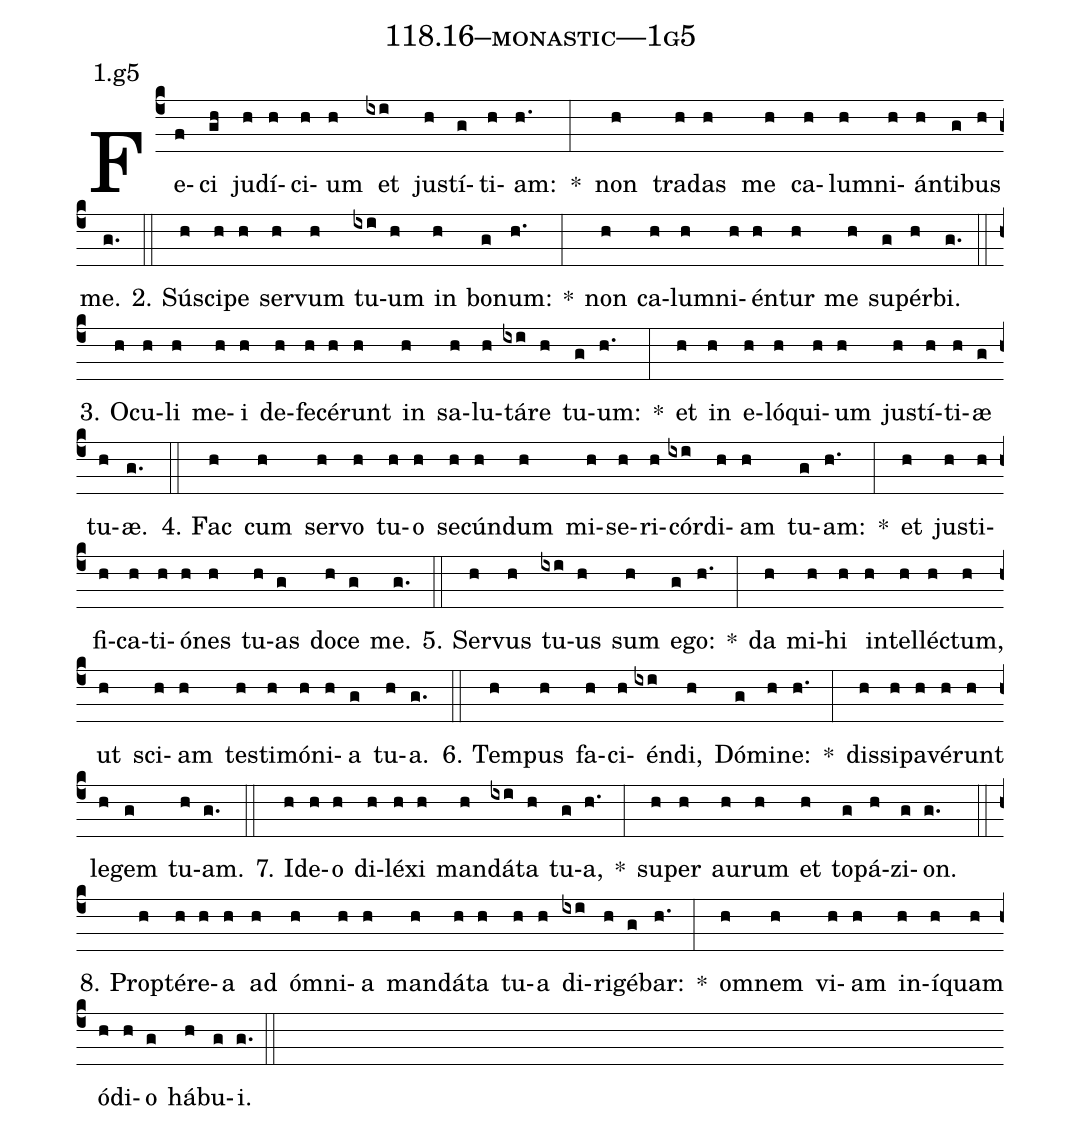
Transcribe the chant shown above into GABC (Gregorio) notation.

name: 118.16--monastic---1g5;
annotation: 1.g5;
%%
(c4)Fe(f)ci(gh) ju(h)dí(h)ci(h)um(h) et(ixi) jus(h)tí(g)ti(h)am:(h.) *(:) non(h) tra(h)das(h) me(h) ca(h)lum(h)ni(h)án(h)ti(g)bus(h) me.(g.) (::)
2. Sú(h)sci(h)pe(h) ser(h)vum(h) tu(ixi)um(h) in(h) bo(g)num:(h.) *(:) non(h) ca(h)lum(h)ni(h)én(h)tur(h) me(h) su(g)pér(h)bi.(g.) (::)
3. O(h)cu(h)li(h) me(h)i(h) de(h)fe(h)cé(h)runt(h) in(h) sa(h)lu(h)tá(ixi)re(h) tu(g)um:(h.) *(:) et(h) in(h) e(h)ló(h)qui(h)um(h) jus(h)tí(h)ti(h)æ(g) tu(h)æ.(g.) (::)
4. Fac(h) cum(h) ser(h)vo(h) tu(h)o(h) se(h)cún(h)dum(h) mi(h)se(h)ri(h)cór(ixi)di(h)am(h) tu(g)am:(h.) *(:) et(h) jus(h)ti(h)fi(h)ca(h)ti(h)ó(h)nes(h) tu(h)as(g) do(h)ce(g) me.(g.) (::)
5. Ser(h)vus(h) tu(ixi)us(h) sum(h) e(g)go:(h.) *(:) da(h) mi(h)hi(h) in(h)tel(h)léc(h)tum,(h) ut(h) sci(h)am(h) tes(h)ti(h)mó(h)ni(h)a(g) tu(h)a.(g.) (::)
6. Tem(h)pus(h) fa(h)ci(h)én(ixi)di,(h) Dó(g)mi(h)ne:(h.) *(:) dis(h)si(h)pa(h)vé(h)runt(h) le(h)gem(g) tu(h)am.(g.) (::)
7. Id(h)e(h)o(h) di(h)lé(h)xi(h) man(h)dá(ixi)ta(h) tu(g)a,(h.) *(:) su(h)per(h) au(h)rum(h) et(h) to(g)pá(h)zi(g)on.(g.) (::)
8. Prop(h)tér(h)e(h)a(h) ad(h) óm(h)ni(h)a(h) man(h)dá(h)ta(h) tu(h)a(h) di(ixi)ri(h)gé(g)bar:(h.) *(:) om(h)nem(h) vi(h)am(h) in(h)í(h)quam(h) ó(h)di(h)o(g) há(h)bu(g)i.(g.) (::)
